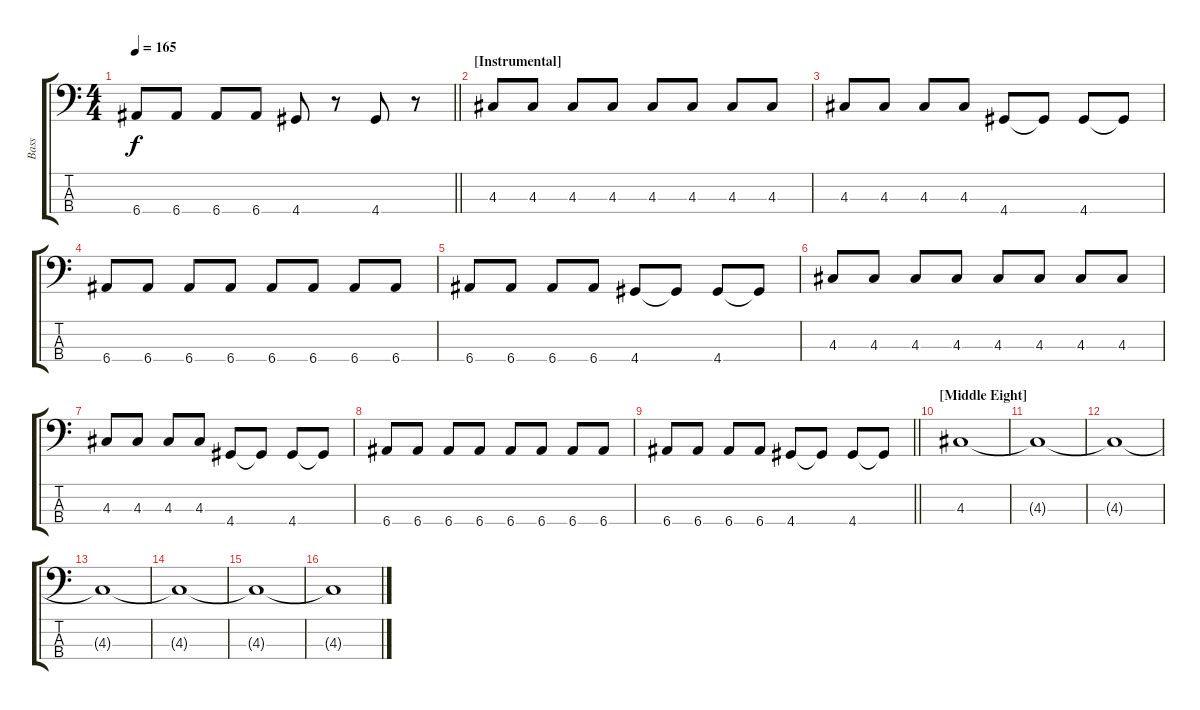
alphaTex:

\track ("Bass" "Bass") {instrument electricbassfinger}
\staff {score tabs}
\tuning (G2 D2 A1 E1) {hide}
\ts (4 4)
\tempo 165
\clef f4
\barLineRight lightlight
\ks c
6.4.8{dy f} 6.4.8 6.4.8 6.4.8 4.4.8 r.8 4.4.8 r.8 |
\section ("" "[Instrumental]")
4.3.8 4.3.8 4.3.8 4.3.8 4.3.8 4.3.8 4.3.8 4.3.8 |
4.3.8 4.3.8 4.3.8 4.3.8 4.4.8 4.4{t}.8 4.4.8 4.4{t}.8 |
6.4.8 6.4.8 6.4.8 6.4.8 6.4.8 6.4.8 6.4.8 6.4.8 |
6.4.8 6.4.8 6.4.8 6.4.8 4.4.8 4.4{t}.8 4.4.8 4.4{t}.8 |
4.3.8 4.3.8 4.3.8 4.3.8 4.3.8 4.3.8 4.3.8 4.3.8 |
4.3.8 4.3.8 4.3.8 4.3.8 4.4.8 4.4{t}.8 4.4.8 4.4{t}.8 |
6.4.8 6.4.8 6.4.8 6.4.8 6.4.8 6.4.8 6.4.8 6.4.8 |
\barLineRight lightlight
6.4.8 6.4.8 6.4.8 6.4.8 4.4.8 4.4{t}.8 4.4.8 4.4{t}.8 |
\section ("" "[Middle Eight]")
4.3.1 |
4.3{t}.1 |
4.3{t}.1 |
4.3{t}.1 |
4.3{t}.1 |
4.3{t}.1 |
4.3{t}.1
